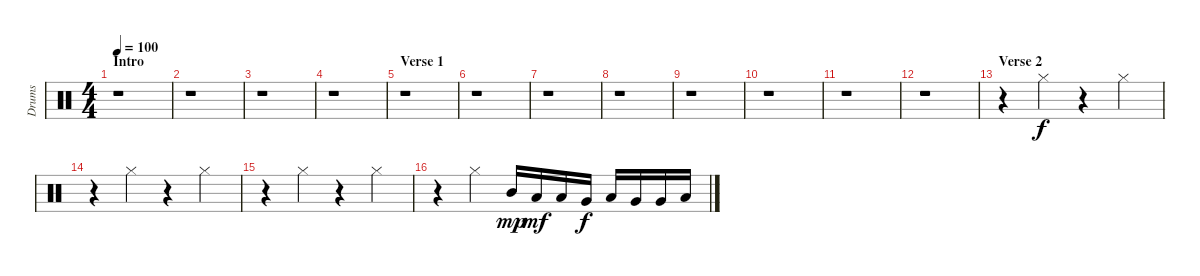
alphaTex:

\track ("Drums" "Drums") {instrument percussion}
\staff {score}
\articulation defaults
\ts (4 4)
\section ("" "Intro")
\tempo 100
\clef neutral
\ks c
r.1{dy f} |
r.1 |
r.1 |
r.1 |
\section ("" "Verse 1")
r.1 |
r.1 |
r.1 |
r.1 |
r.1 |
r.1 |
r.1 |
r.1 |
\section ("" "Verse 2")
r.4 "Hi-Hat (closed)".4 r.4 "Hi-Hat (closed)".4 |
r.4 "Hi-Hat (closed)".4 r.4 "Hi-Hat (closed)".4 |
r.4 "Hi-Hat (closed)".4 r.4 "Hi-Hat (closed)".4 |
r.4 "Hi-Hat (closed)".4 "Mid Tom (hit)".16{dy mp} "Low Tom (hit)".16{dy mf} "Low Tom (hit)".16 "Very Low Tom (hit)".16{dy f} "Low Tom (hit)".16 "Very Low Tom (hit)".16 "Very Low Tom (hit)".16 "Low Floor Tom (hit)".16
